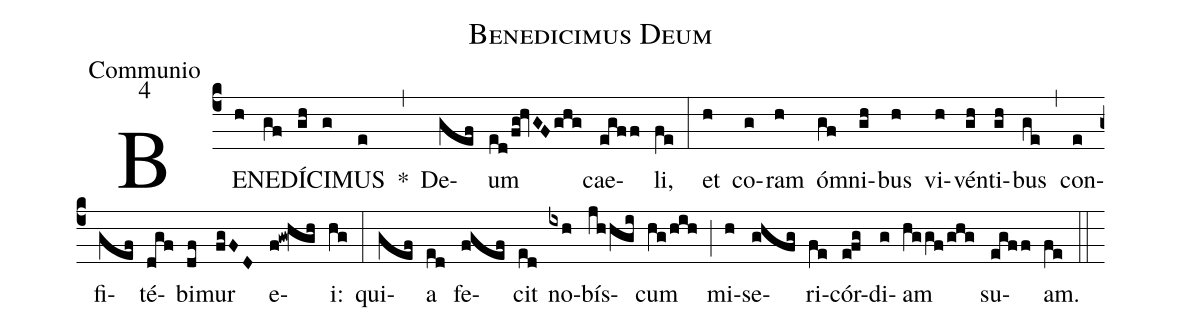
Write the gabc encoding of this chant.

name:Benedicimus Deum;
office-part:Communio;
mode:4;
%%
(c4) BE(h)NE(gf)DÍ(gh)CI(g)MUS(e) *(,) De(gef)um(ed/fg!hvGF/ghg) cae(egff)li,(fe) (:) et(h) co(g)ram(h) óm(gf)ni(gh)bus(h) vi(h)vén(gh)ti(gh)bus(ge) (,) con(e)fi(gef)té(dgf)bi(df)mur(fgFD) e(f!gw!hgh)i:(hg) (:) qui(gef)a(ed) fe(fgef)cit(ed) no(ixh)bís(jh/hgi)cum(hg/hih) (;) mi(h)se(ghfg)ri(fe)cór(e!fg)di(g)am(hg/gf/ghg) su(egff)am.(fe) (::)
